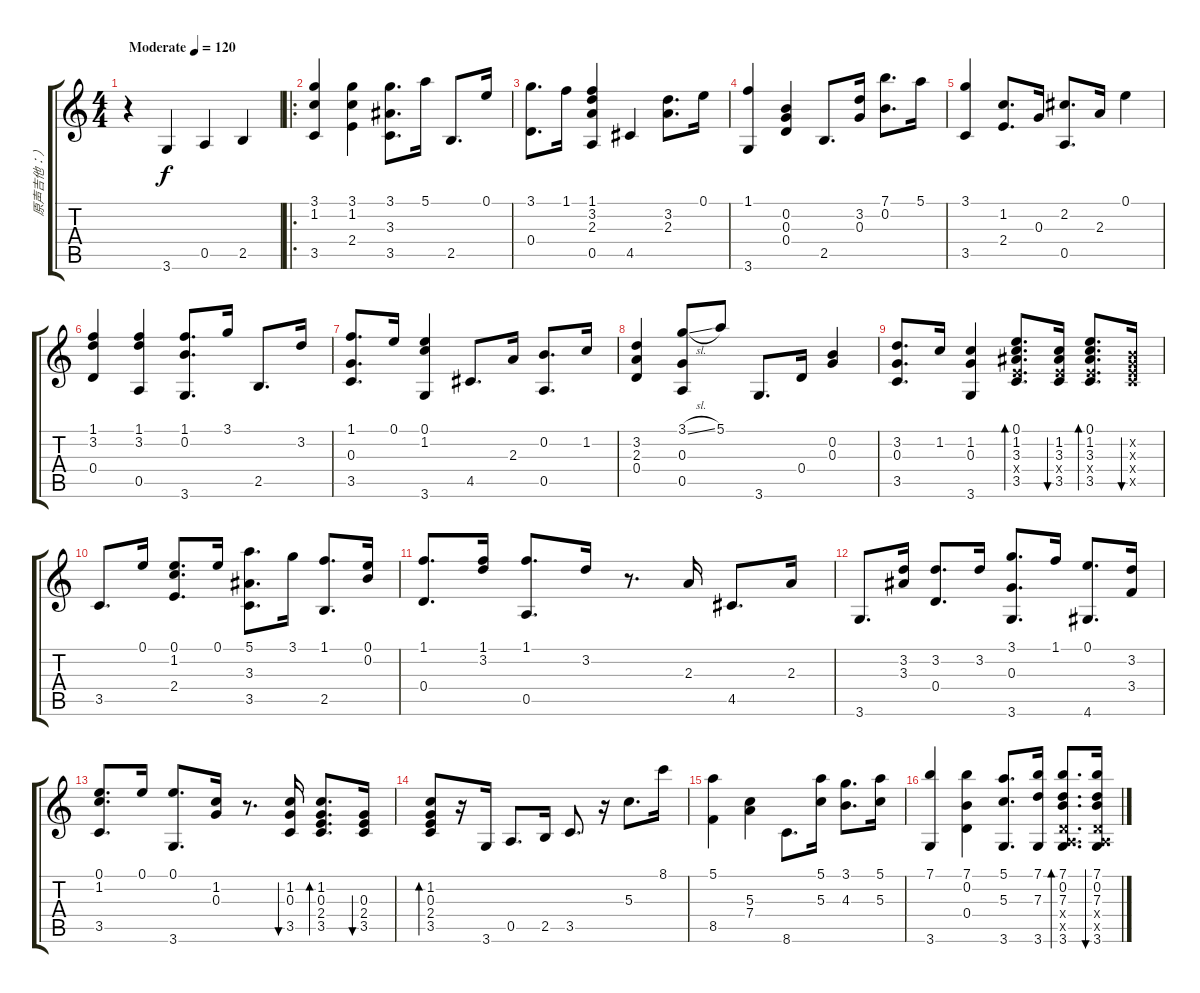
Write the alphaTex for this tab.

\track ("原声吉他：）" "原声吉他：）") {instrument acousticguitarsteel}
\staff {score tabs}
\tuning (E4 B3 G3 D3 A2 E2) {hide}
\ts (4 4)
\tempo (120 "Moderate")
\clef g2
\ks c
r.4{dy f instrument acousticguitarsteel} 3.6.4 0.5.4 2.5.4 |
\ro
(3.1 1.2 3.5).4 (3.1 1.2 2.4).4 (3.1 3.3 3.5).8{d} 5.1.16 2.5.8{d} 0.1.16 |
(3.1 0.4).8{d} 1.1.16 (1.1 3.2 2.3 0.5).4 4.5.4 (3.2 2.3).8{d} 0.1.16 |
(1.1 3.6).4 (0.2 0.3 0.4).4 2.5.8{d} (3.2 0.3).16 (7.1 0.2).8{d} 5.1.16 |
(3.1 3.5).4 (1.2 2.4).8{d} 0.3.16 (2.2 0.5).8{d} 2.3.16 0.1.4 |
(1.1 3.2 0.4).4 (1.1 3.2 0.5).4 (1.1 0.2 3.6).8{d} 3.1.16 2.5.8{d} 3.2.16 |
(1.1 0.3 3.5).8{d} 0.1.16 (0.1 1.2 3.6).4 4.5.8{d} 2.3.16 (0.2 0.5).8{d} 1.2.16 |
(3.2 2.3 0.4).4 (3.1{sl} 0.3 0.5).8 5.1.8 3.6.8{d} 0.4.16 (0.2 0.3).4 |
(3.2 0.3 3.5).8{d} 1.2.16 (1.2 0.3 3.6).4 (0.1 1.2 3.3 2.4{x} 3.5).8{d bd 60} (1.2 3.3 2.4{x} 3.5).16{bu 60} (0.1 1.2 3.3 2.4{x} 3.5).8{d bd 60} (0.2{x} 0.3{x} 2.4{x} 3.5{x}).16{bu 60} |
3.5.8{d} 0.1.16 (0.1 1.2 2.4).8{d} 0.1.16 (5.1 3.3 3.5).8{d} 3.1.16 (1.1 2.5).8{d} (0.1 0.2).16 |
(1.1 0.4).8{d} (1.1 3.2).16 (1.1 0.5).8{d} 3.2.16 r.8{d} 2.3.16 4.5.8{d} 2.3.16 |
3.6.8{d} (3.2 3.3).16 (3.2 0.4).8{d} 3.2.16 (3.1 0.3 3.6).8{d} 1.1.16 (0.1 4.6).8{d} (3.2 3.4).16 |
(0.1 1.2 3.5).8{d} 0.1.16 (0.1 3.6).8{d} (1.2 0.3).16 r.8{d} (1.2 0.3 3.5).16{bu 60} (1.2 0.3 2.4 3.5).8{d bd 60} (0.3 2.4 3.5).16{bu 60} |
(1.2 0.3 2.4 3.5).8{bd 60} r.16 3.6.16 0.5.8{d} 2.5.16 3.5.8{d} r.16 5.3.8{d} 8.1.16 |
(5.1 8.5).4 (5.3 7.4).4 8.6.8{d} (5.1 5.3).16 (3.1 4.3).8{d} (5.1 5.3).16 |
(7.1 3.6).4 (7.1 0.2 0.4).4 (5.1 5.3 3.6).8{d} (7.1 7.3 3.6).16 (7.1 0.2 7.3 0.4{x} 0.5{x} 3.6).8{d bd 30} (7.1 0.2 7.3 0.4{x} 0.5{x} 3.6).16{bu 30}
